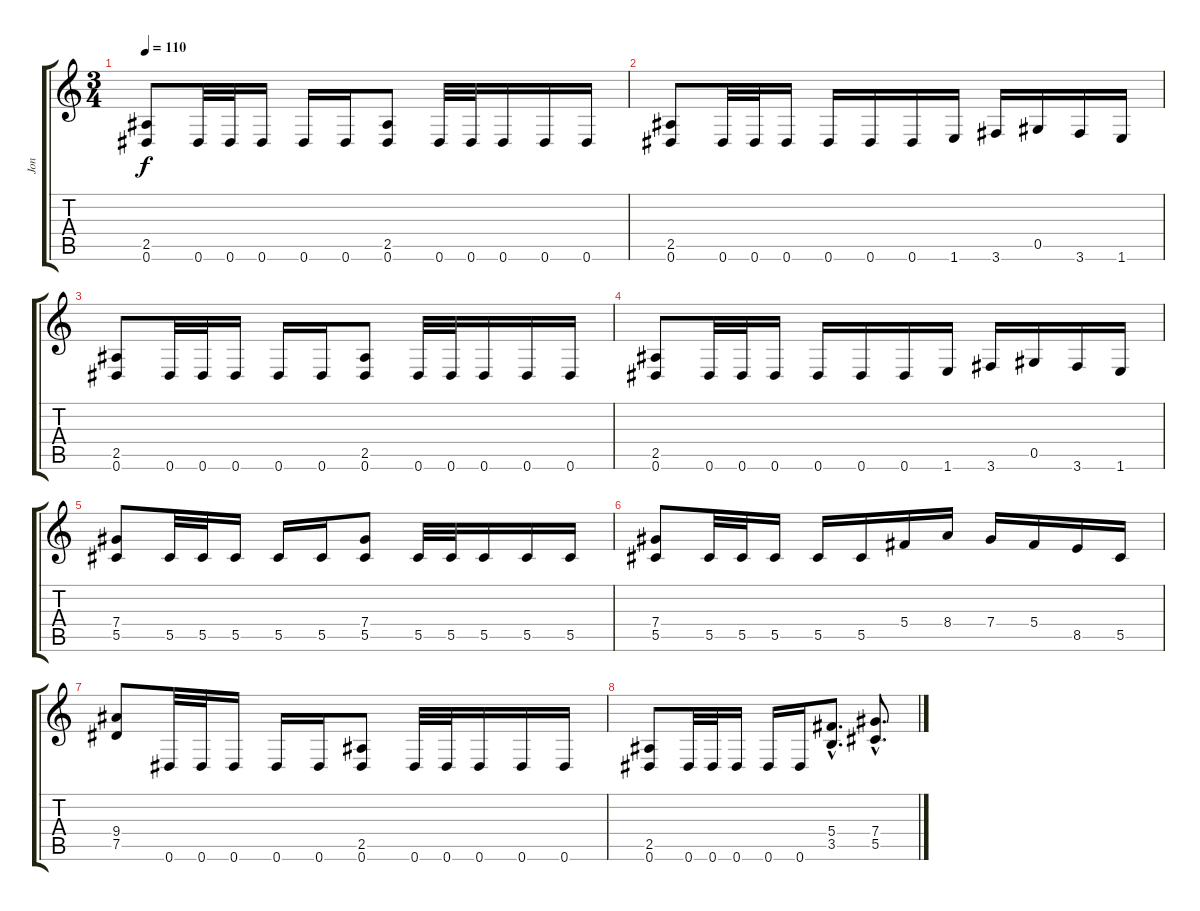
\track ("Jon" "Jon") {instrument distortionguitar}
\staff {score tabs}
\tuning (Eb4 Bb3 Gb3 Db3 Ab2 Eb2) {hide}
\ts (3 4)
\tempo 110
\clef g2
\ks c
(2.5 0.6).8{dy f} 0.6.32 0.6.32 0.6.16 0.6.16 0.6.16 (2.5 0.6).8 0.6.32 0.6.32 0.6.16 0.6.16 0.6.16 |
(2.5 0.6).8 0.6.32 0.6.32 0.6.16 0.6.16 0.6.16 0.6.16 1.6.16 3.6.16 0.5.16 3.6.16 1.6.16 |
(2.5 0.6).8 0.6.32 0.6.32 0.6.16 0.6.16 0.6.16 (2.5 0.6).8 0.6.32 0.6.32 0.6.16 0.6.16 0.6.16 |
(2.5 0.6).8 0.6.32 0.6.32 0.6.16 0.6.16 0.6.16 0.6.16 1.6.16 3.6.16 0.5.16 3.6.16 1.6.16 |
(7.4 5.5).8 5.5.32 5.5.32 5.5.16 5.5.16 5.5.16 (7.4 5.5).8 5.5.32 5.5.32 5.5.16 5.5.16 5.5.16 |
(7.4 5.5).8 5.5.32 5.5.32 5.5.16 5.5.16 5.5.16 5.4.16 8.4.16 7.4.16 5.4.16 8.5.16 5.5.16 |
(9.4 7.5).8 0.6.32 0.6.32 0.6.16 0.6.16 0.6.16 (2.5 0.6).8 0.6.32 0.6.32 0.6.16 0.6.16 0.6.16 |
(2.5 0.6).8 0.6.32 0.6.32 0.6.16 0.6.16 0.6.16 (5.4{hac} 3.5{hac}).8{d} (7.4{hac} 5.5{hac}).8{d}
